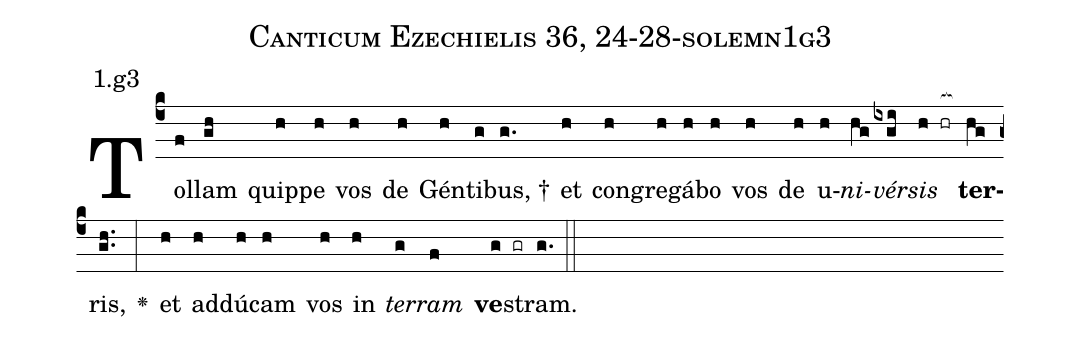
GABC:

name: Canticum Ezechielis 36, 24-28-solemn1g3;
annotation: 1.g3;
%%
(c4)Tol(f)lam(gh) quip(h)pe(h) vos(h) de(h) Gén(h)ti(g)bus, †(g.) et(h) con(h)gre(h)gá(h)bo(h) vos(h) de(h) u(h)<i>ni</i>(hg)<i>vér</i>(ixgi)<i>sis</i>(h hr[ocb:1{]) <b>ter</b>(hg[ocb:0}])ris,(gh..) <v>\greheightstar</v>(:) et(h) ad(h)dú(h)cam(h) vos(h) in(h) <i>ter</i>(g)<i>ram</i>(f) <b>ve</b>(g gr)stram.(g.) (::)


%E(h) u(h) o(g) u(f) a(g) e.(g.) (::)
